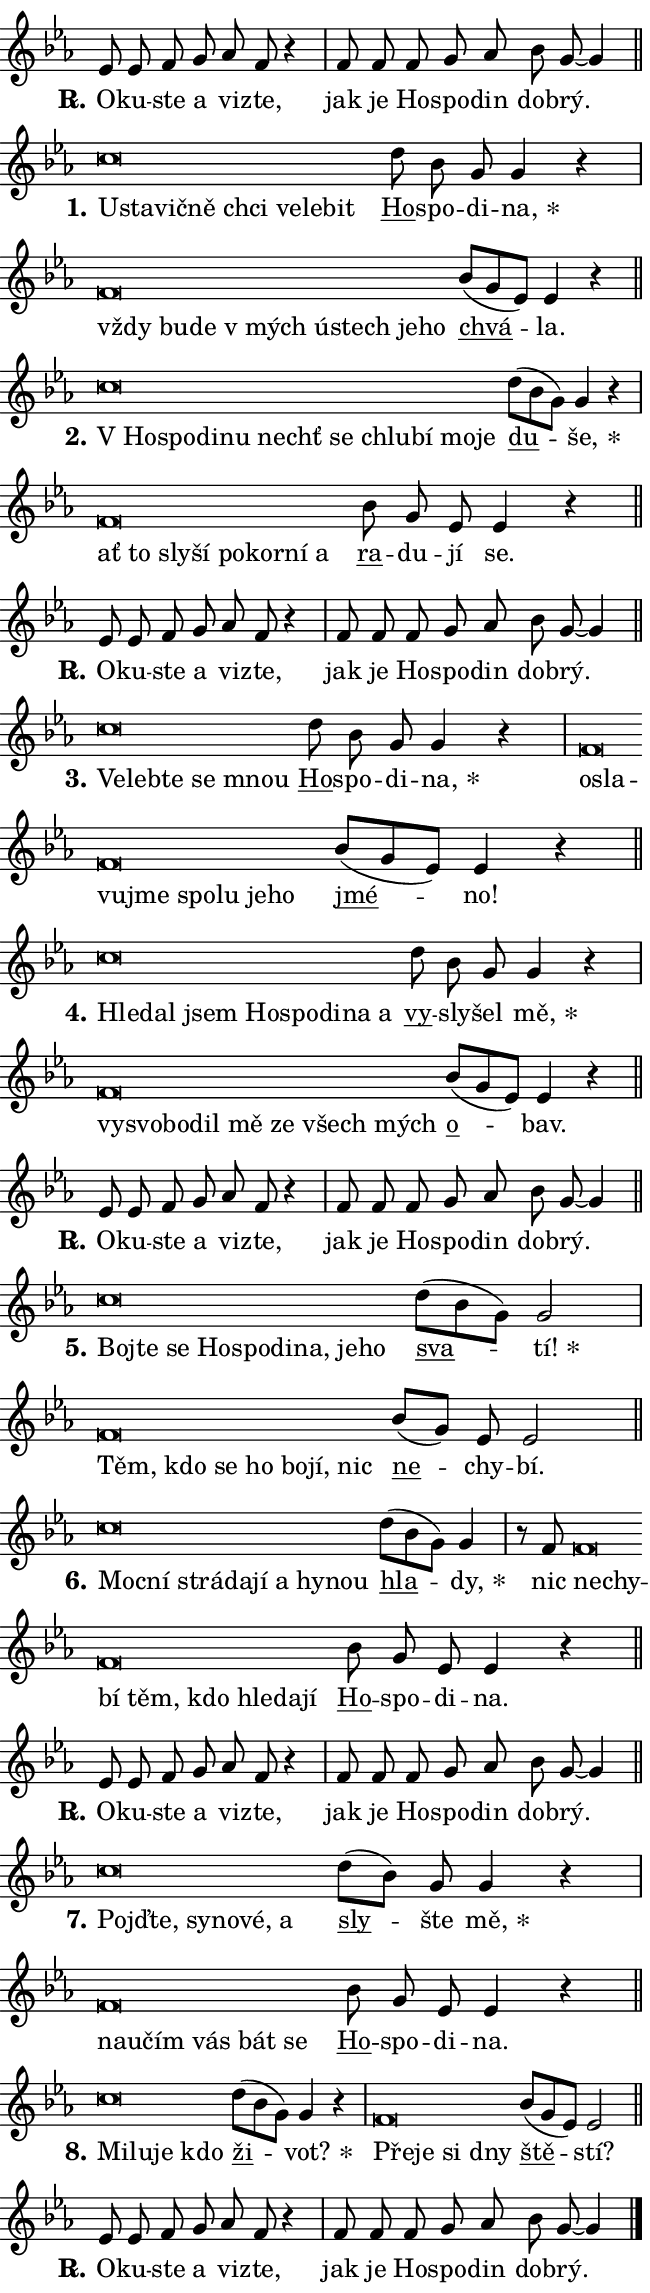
\version "2.24.0"
\header { tagline = "" }
\paper {
  indent = 0\cm
  top-margin = 0\cm
  right-margin = 0.13\cm % to fit lyric hyphens
  bottom-margin = 0\cm
  left-margin = 0\cm
  paper-width = 11\cm
  page-breaking = #ly:one-page-breaking
  system-system-spacing.basic-distance = #11
  score-system-spacing.basic-distance = #11
  ragged-last = ##f
}


%% Author: Thomas Morley
%% https://lists.gnu.org/archive/html/lilypond-user/2020-05/msg00002.html
#(define (line-position grob)
"Returns position of @var[grob} in current system:
   @code{'start}, if at first time-step
   @code{'end}, if at last time-step
   @code{'middle} otherwise
"
  (let* ((col (ly:item-get-column grob))
         (ln (ly:grob-object col 'left-neighbor))
         (rn (ly:grob-object col 'right-neighbor))
         (col-to-check-left (if (ly:grob? ln) ln col))
         (col-to-check-right (if (ly:grob? rn) rn col))
         (break-dir-left
           (and
             (ly:grob-property col-to-check-left 'non-musical #f)
             (ly:item-break-dir col-to-check-left)))
         (break-dir-right
           (and
             (ly:grob-property col-to-check-right 'non-musical #f)
             (ly:item-break-dir col-to-check-right))))
        (cond ((eqv? 1 break-dir-left) 'start)
              ((eqv? -1 break-dir-right) 'end)
              (else 'middle))))

#(define (tranparent-at-line-position vctor)
  (lambda (grob)
  "Relying on @code{line-position} select the relevant enry from @var{vctor}.
Used to determine transparency,"
    (case (line-position grob)
      ((end) (not (vector-ref vctor 0)))
      ((middle) (not (vector-ref vctor 1)))
      ((start) (not (vector-ref vctor 2))))))

noteHeadBreakVisibility =
#(define-music-function (break-visibility)(vector?)
"Makes @code{NoteHead}s transparent relying on @var{break-visibility}"
#{
  \override NoteHead.transparent =
    #(tranparent-at-line-position break-visibility)
#})

#(define delete-ledgers-for-transparent-note-heads
  (lambda (grob)
    "Reads whether a @code{NoteHead} is transparent.
If so this @code{NoteHead} is removed from @code{'note-heads} from
@var{grob}, which is supposed to be @code{LedgerLineSpanner}.
As a result ledgers are not printed for this @code{NoteHead}"
    (let* ((nhds-array (ly:grob-object grob 'note-heads))
           (nhds-list
             (if (ly:grob-array? nhds-array)
                 (ly:grob-array->list nhds-array)
                 '()))
           ;; Relies on the transparent-property being done before
           ;; Staff.LedgerLineSpanner.after-line-breaking is executed.
           ;; This is fragile ...
           (to-keep
             (remove
               (lambda (nhd)
                 (ly:grob-property nhd 'transparent #f))
               nhds-list)))
      ;; TODO find a better method to iterate over grob-arrays, similiar
      ;; to filter/remove etc for lists
      ;; For now rebuilt from scratch
      (set! (ly:grob-object grob 'note-heads)  '())
      (for-each
        (lambda (nhd)
          (ly:pointer-group-interface::add-grob grob 'note-heads nhd))
        to-keep))))

squashNotes = {
  \override NoteHead.X-extent = #'(-0.2 . 0.2)
  \override NoteHead.Y-extent = #'(-0.75 . 0)
  \override NoteHead.stencil =
    #(lambda (grob)
       (let ((pos (ly:grob-property grob 'staff-position)))
         (begin
           (if (< pos -7) (display "ERROR: Lower brevis then expected\n") (display ""))
           (if (<= pos -6) ly:text-interface::print ly:note-head::print))))
}
unSquashNotes = {
  \revert NoteHead.X-extent
  \revert NoteHead.Y-extent
  \revert NoteHead.stencil
}

hideNotes = \noteHeadBreakVisibility #begin-of-line-visible
unHideNotes = \noteHeadBreakVisibility #all-visible

% work-around for resetting accidentals
% https://lilypond.org/doc/v2.23/Documentation/notation/displaying-rhythms#unmetered-music
cadenzaMeasure = {
  \cadenzaOff
  \partial 1024 s1024
  \cadenzaOn
}

#(define-markup-command (accent layout props text) (markup?)
  "Underline accented syllable"
  (interpret-markup layout props
    #{\markup \override #'(offset . 4.3) \underline { #text }#}))

responsum = \markup \concat {
  "R" \hspace #-1.05 \path #0.1 #'((moveto 0 0.07) (lineto 0.9 0.8)) \hspace #0.05 "."
}

spaceSize = #0.6828661417322834 % exact space size for TeX Gyre Schola

\layout {
  \context {
    \Staff
    \remove "Time_signature_engraver"
    \override LedgerLineSpanner.after-line-breaking = #delete-ledgers-for-transparent-note-heads
  }
  \context {
    \Lyrics {
      \override LyricSpace.minimum-distance = \spaceSize
      \override LyricText.font-name = #"TeX Gyre Schola"
      \override LyricText.font-size = 1
      \override StanzaNumber.font-name = #"TeX Gyre Schola Bold"
      \override StanzaNumber.font-size = 1
    }
  }
  \context {
    \Score 
    \override NoteHead.text =
      #(lambda (grob) 
        (let ((pos (ly:grob-property grob 'staff-position)))
          #{\markup {
            \combine
              \halign #-0.55 \raise #(if (= pos -6) 0 0.5) \override #'(thickness . 2) \draw-line #'(3.2 . 0)
              \musicglyph "noteheads.sM1"
          }#}))
  }
}

% magnetic-lyrics.ily
%
%   written by
%     Jean Abou Samra <jean@abou-samra.fr>
%     Werner Lemberg <wl@gnu.org>
%
%   adapted by
%     Jiri Hon <jiri.hon@gmail.com>
%
% Version 2022-Apr-15

% https://www.mail-archive.com/lilypond-user@gnu.org/msg149350.html

#(define (Left_hyphen_pointer_engraver context)
   "Collect syllable-hyphen-syllable occurrences in lyrics and store
them in properties.  This engraver only looks to the left.  For
example, if the lyrics input is @code{foo -- bar}, it does the
following.

@itemize @bullet
@item
Set the @code{text} property of the @code{LyricHyphen} grob between
@q{foo} and @q{bar} to @code{foo}.

@item
Set the @code{left-hyphen} property of the @code{LyricText} grob with
text @q{foo} to the @code{LyricHyphen} grob between @q{foo} and
@q{bar}.
@end itemize

Use this auxiliary engraver in combination with the
@code{lyric-@/text::@/apply-@/magnetic-@/offset!} hook."
   (let ((hyphen #f)
         (text #f))
     (make-engraver
      (acknowledgers
       ((lyric-syllable-interface engraver grob source-engraver)
        (set! text grob)))
      (end-acknowledgers
       ((lyric-hyphen-interface engraver grob source-engraver)
        ;(when (not (grob::has-interface grob 'lyric-space-interface))
          (set! hyphen grob)));)
      ((stop-translation-timestep engraver)
       (when (and text hyphen)
         (ly:grob-set-object! text 'left-hyphen hyphen))
       (set! text #f)
       (set! hyphen #f)))))

#(define (lyric-text::apply-magnetic-offset! grob)
   "If the space between two syllables is less than the value in
property @code{LyricText@/.details@/.squash-threshold}, move the right
syllable to the left so that it gets concatenated with the left
syllable.

Use this function as a hook for
@code{LyricText@/.after-@/line-@/breaking} if the
@code{Left_@/hyphen_@/pointer_@/engraver} is active."
   (let ((hyphen (ly:grob-object grob 'left-hyphen #f)))
     (when hyphen
       (let ((left-text (ly:spanner-bound hyphen LEFT)))
         (when (grob::has-interface left-text 'lyric-syllable-interface)
           (let* ((common (ly:grob-common-refpoint grob left-text X))
                  (this-x-ext (ly:grob-extent grob common X))
                  (left-x-ext
                   (begin
                     ;; Trigger magnetism for left-text.
                     (ly:grob-property left-text 'after-line-breaking)
                     (ly:grob-extent left-text common X)))
                  ;; `delta` is the gap width between two syllables.
                  (delta (- (interval-start this-x-ext)
                            (interval-end left-x-ext)))
                  (details (ly:grob-property grob 'details))
                  (threshold (assoc-get 'squash-threshold details 0.2)))
             (when (< delta threshold)
               (let* (;; We have to manipulate the input text so that
                      ;; ligatures crossing syllable boundaries are not
                      ;; disabled.  For languages based on the Latin
                      ;; script this is essentially a beautification.
                      ;; However, for non-Western scripts it can be a
                      ;; necessity.
                      (lt (ly:grob-property left-text 'text))
                      (rt (ly:grob-property grob 'text))
                      (is-space (grob::has-interface hyphen 'lyric-space-interface))
                      (space (if is-space " " ""))
                      (extra-delta (if is-space spaceSize 0))
                      ;; Append new syllable.
                      (ltrt-space (if (and (string? lt) (string? rt))
                                (string-append lt space rt)
                                (make-concat-markup (list lt space rt))))
                      ;; Right-align `ltrt` to the right side.
                      (ltrt-space-markup (grob-interpret-markup
                               grob
                               (make-translate-markup
                                (cons (interval-length this-x-ext) 0)
                                (make-right-align-markup ltrt-space)))))
                 (begin
                   ;; Don't print `left-text`.
                   (ly:grob-set-property! left-text 'stencil #f)
                   ;; Set text and stencil (which holds all collected
                   ;; syllables so far) and shift it to the left.
                   (ly:grob-set-property! grob 'text ltrt-space)
                   (ly:grob-set-property! grob 'stencil ltrt-space-markup)
                   (ly:grob-translate-axis! grob (- (- delta extra-delta)) X))))))))))


#(define (lyric-hyphen::displace-bounds-first grob)
   ;; Make very sure this callback isn't triggered too early.
   (let ((left (ly:spanner-bound grob LEFT))
         (right (ly:spanner-bound grob RIGHT)))
     (ly:grob-property left 'after-line-breaking)
     (ly:grob-property right 'after-line-breaking)
     (ly:lyric-hyphen::print grob)))

squashThreshold = #0.4

\layout {
  \context {
    \Lyrics
    \consists #Left_hyphen_pointer_engraver
    \override LyricText.after-line-breaking =
      #lyric-text::apply-magnetic-offset!
    \override LyricHyphen.stencil = #lyric-hyphen::displace-bounds-first
    \override LyricText.details.squash-threshold = \squashThreshold
    \override LyricHyphen.minimum-distance = 0
    \override LyricHyphen.minimum-length = \squashThreshold
  }
}

squashText = \override LyricText.details.squash-threshold = 9999
unSquashText = \override LyricText.details.squash-threshold = \squashThreshold

leftText = \override LyricText.self-alignment-X = #LEFT
unLeftText = \revert LyricText.self-alignment-X

starOffset = #(lambda (grob) 
                (let ((x_offset (ly:self-alignment-interface::aligned-on-x-parent grob)))
                  (if (= x_offset 0) 0 (+ x_offset 1.2))))

star = #(define-music-function (syllable)(string?)
"Append star separator at the end of a syllable"
#{
  \once \override LyricText.X-offset = #starOffset
  \lyricmode { \markup {
    #syllable
    \override #'((font-name . "TeX Gyre Schola Bold")) \hspace #0.2 \lower #0.65 \larger "*"
  } }
#})

starAccent = #(define-music-function (syllable)(string?)
"Append star separator at the end of a syllable and make accent"
#{
  \once \override LyricText.X-offset = #starOffset
  \lyricmode { \markup {
    \accent #syllable
    \override #'((font-name . "TeX Gyre Schola Bold")) \hspace #0.2 \lower #0.65 \larger "*"
  } }
#})

breath = #(define-music-function (syllable)(string?)
"Append breathing indicator at the end of a syllable"
#{
  \lyricmode { \markup { #syllable "+" } }
#})

optionalBreath = #(define-music-function (syllable)(string?)
"Append optional breathing indicator at the end of a syllable"
#{
  \lyricmode { \markup { #syllable "(+)" } }
#})


\score {
    <<
        \new Voice = "melody" { \cadenzaOn \key es \major \relative { es'8 es f g as f r4 \cadenzaMeasure \bar "|" f8 f \bar "" f g as \bar "" bes g~ g4 \cadenzaMeasure \bar "||" \break } }
        \new Lyrics \lyricsto "melody" { \lyricmode { \set stanza = \responsum
O -- ku -- ste a vi -- zte, jak je Ho -- spo -- din dob -- rý. } }
    >>
    \layout {}
}

\score {
    <<
        \new Voice = "melody" { \cadenzaOn \key es \major \relative { \squashNotes c''\breve*1/16 \hideNotes \breve*1/16 \bar "" \breve*1/16 \bar "" \breve*1/16 \bar "" \breve*1/16 \bar "" \breve*1/16 \bar "" \breve*1/16 \breve*1/16 \bar "" \unHideNotes \unSquashNotes \bar "" d8 bes g g4 r \cadenzaMeasure \bar "|" \squashNotes f\breve*1/16 \hideNotes \breve*1/16 \bar "" \breve*1/16 \bar "" \breve*1/16 \bar "" \breve*1/16 \bar "" \breve*1/16 \bar "" \breve*1/16 \breve*1/16 \bar "" \unHideNotes \unSquashNotes \bar "" bes8[( g es)] es4 r \cadenzaMeasure \bar "||" \break } }
        \new Lyrics \lyricsto "melody" { \lyricmode { \set stanza = "1."
\leftText U -- \squashText sta -- vič -- ně chci ve -- le -- bit \unLeftText \unSquashText \markup \accent Ho -- spo -- di -- \star na, \leftText vždy \squashText bu -- de "v mých" ú -- stech je -- ho \unLeftText \unSquashText \markup \accent chvá -- la. } }
    >>
    \layout {}
}

\score {
    <<
        \new Voice = "melody" { \cadenzaOn \key es \major \relative { \squashNotes c''\breve*1/16 \hideNotes \breve*1/16 \bar "" \breve*1/16 \bar "" \breve*1/16 \bar "" \breve*1/16 \bar "" \breve*1/16 \bar "" \breve*1/16 \bar "" \breve*1/16 \bar "" \breve*1/16 \breve*1/16 \bar "" \unHideNotes \unSquashNotes \bar "" d8[( bes g)] g4 r \cadenzaMeasure \bar "|" \squashNotes f\breve*1/16 \hideNotes \breve*1/16 \bar "" \breve*1/16 \bar "" \breve*1/16 \bar "" \breve*1/16 \bar "" \breve*1/16 \bar "" \breve*1/16 \breve*1/16 \bar "" \unHideNotes \unSquashNotes \bar "" bes8 g es es4 r \cadenzaMeasure \bar "||" \break } }
        \new Lyrics \lyricsto "melody" { \lyricmode { \set stanza = "2."
\leftText "V Ho" -- \squashText spo -- di -- nu nechť se chlu -- bí mo -- je \unLeftText \unSquashText \markup \accent du -- \star še, \leftText ať \squashText to sly -- ší po -- kor -- ní a \unLeftText \unSquashText \markup \accent ra -- du -- jí se. } }
    >>
    \layout {}
}

\score {
    <<
        \new Voice = "melody" { \cadenzaOn \key es \major \relative { es'8 es f g as f r4 \cadenzaMeasure \bar "|" f8 f \bar "" f g as \bar "" bes g~ g4 \cadenzaMeasure \bar "||" \break } }
        \new Lyrics \lyricsto "melody" { \lyricmode { \set stanza = \responsum
O -- ku -- ste a vi -- zte, jak je Ho -- spo -- din dob -- rý. } }
    >>
    \layout {}
}

\score {
    <<
        \new Voice = "melody" { \cadenzaOn \key es \major \relative { \squashNotes c''\breve*1/16 \hideNotes \breve*1/16 \bar "" \breve*1/16 \bar "" \breve*1/16 \breve*1/16 \bar "" \unHideNotes \unSquashNotes \bar "" d8 bes g g4 r \cadenzaMeasure \bar "|" \squashNotes f\breve*1/16 \hideNotes \breve*1/16 \bar "" \breve*1/16 \bar "" \breve*1/16 \bar "" \breve*1/16 \bar "" \breve*1/16 \bar "" \breve*1/16 \breve*1/16 \bar "" \unHideNotes \unSquashNotes \bar "" bes8[( g es)] es4 r \cadenzaMeasure \bar "||" \break } }
        \new Lyrics \lyricsto "melody" { \lyricmode { \set stanza = "3."
\leftText Ve -- \squashText leb -- te se mnou \unLeftText \unSquashText \markup \accent Ho -- spo -- di -- \star na, \leftText o -- \squashText sla -- vu -- jme spo -- lu je -- ho \unLeftText \unSquashText \markup \accent jmé -- no! } }
    >>
    \layout {}
}

\score {
    <<
        \new Voice = "melody" { \cadenzaOn \key es \major \relative { \squashNotes c''\breve*1/16 \hideNotes \breve*1/16 \bar "" \breve*1/16 \bar "" \breve*1/16 \bar "" \breve*1/16 \bar "" \breve*1/16 \bar "" \breve*1/16 \breve*1/16 \bar "" \unHideNotes \unSquashNotes \bar "" d8 bes g g4 r \cadenzaMeasure \bar "|" \squashNotes f\breve*1/16 \hideNotes \breve*1/16 \bar "" \breve*1/16 \bar "" \breve*1/16 \bar "" \breve*1/16 \bar "" \breve*1/16 \bar "" \breve*1/16 \breve*1/16 \bar "" \unHideNotes \unSquashNotes \bar "" bes8[( g es)] es4 r \cadenzaMeasure \bar "||" \break } }
        \new Lyrics \lyricsto "melody" { \lyricmode { \set stanza = "4."
\leftText Hle -- \squashText dal jsem Ho -- spo -- di -- na a \unLeftText \unSquashText \markup \accent vy -- sly -- šel \star mě, \leftText vy -- \squashText svo -- bo -- dil mě ze všech mých \unLeftText \unSquashText \markup \accent o -- bav. } }
    >>
    \layout {}
}

\score {
    <<
        \new Voice = "melody" { \cadenzaOn \key es \major \relative { es'8 es f g as f r4 \cadenzaMeasure \bar "|" f8 f \bar "" f g as \bar "" bes g~ g4 \cadenzaMeasure \bar "||" \break } }
        \new Lyrics \lyricsto "melody" { \lyricmode { \set stanza = \responsum
O -- ku -- ste a vi -- zte, jak je Ho -- spo -- din dob -- rý. } }
    >>
    \layout {}
}

\score {
    <<
        \new Voice = "melody" { \cadenzaOn \key es \major \relative { \squashNotes c''\breve*1/16 \hideNotes \breve*1/16 \bar "" \breve*1/16 \bar "" \breve*1/16 \bar "" \breve*1/16 \bar "" \breve*1/16 \bar "" \breve*1/16 \bar "" \breve*1/16 \breve*1/16 \bar "" \unHideNotes \unSquashNotes \bar "" d8[( bes g)] g2 \cadenzaMeasure \bar "|" \squashNotes f\breve*1/16 \hideNotes \breve*1/16 \bar "" \breve*1/16 \bar "" \breve*1/16 \bar "" \breve*1/16 \bar "" \breve*1/16 \breve*1/16 \bar "" \unHideNotes \unSquashNotes \bar "" bes8[( g)] es es2 \cadenzaMeasure \bar "||" \break } }
        \new Lyrics \lyricsto "melody" { \lyricmode { \set stanza = "5."
\leftText Boj -- \squashText te se Ho -- spo -- di -- na, je -- ho \unLeftText \unSquashText \markup \accent sva -- \star tí! \leftText Těm, \squashText kdo se ho bo -- jí, nic \unLeftText \unSquashText \markup \accent ne -- chy -- bí. } }
    >>
    \layout {}
}

\score {
    <<
        \new Voice = "melody" { \cadenzaOn \key es \major \relative { \squashNotes c''\breve*1/16 \hideNotes \breve*1/16 \bar "" \breve*1/16 \bar "" \breve*1/16 \bar "" \breve*1/16 \bar "" \breve*1/16 \bar "" \breve*1/16 \breve*1/16 \bar "" \unHideNotes \unSquashNotes \bar "" d8[( bes g)] g4 \cadenzaMeasure \bar "|" r8 f8 \squashNotes f\breve*1/16 \hideNotes \breve*1/16 \bar "" \breve*1/16 \bar "" \breve*1/16 \bar "" \breve*1/16 \bar "" \breve*1/16 \bar "" \breve*1/16 \breve*1/16 \bar "" \unHideNotes \unSquashNotes \bar "" bes8 g es es4 r \cadenzaMeasure \bar "||" \break } }
        \new Lyrics \lyricsto "melody" { \lyricmode { \set stanza = "6."
\leftText Moc -- \squashText ní strá -- da -- jí a hy -- nou \unLeftText \unSquashText \markup \accent hla -- \star dy, nic \leftText ne -- \squashText chy -- bí těm, kdo hle -- da -- jí \unLeftText \unSquashText \markup \accent Ho -- spo -- di -- na. } }
    >>
    \layout {}
}

\score {
    <<
        \new Voice = "melody" { \cadenzaOn \key es \major \relative { es'8 es f g as f r4 \cadenzaMeasure \bar "|" f8 f \bar "" f g as \bar "" bes g~ g4 \cadenzaMeasure \bar "||" \break } }
        \new Lyrics \lyricsto "melody" { \lyricmode { \set stanza = \responsum
O -- ku -- ste a vi -- zte, jak je Ho -- spo -- din dob -- rý. } }
    >>
    \layout {}
}

\score {
    <<
        \new Voice = "melody" { \cadenzaOn \key es \major \relative { \squashNotes c''\breve*1/16 \hideNotes \breve*1/16 \bar "" \breve*1/16 \bar "" \breve*1/16 \bar "" \breve*1/16 \breve*1/16 \bar "" \unHideNotes \unSquashNotes \bar "" d8[( bes)] g g4 r \cadenzaMeasure \bar "|" \squashNotes f\breve*1/16 \hideNotes \breve*1/16 \bar "" \breve*1/16 \bar "" \breve*1/16 \bar "" \breve*1/16 \breve*1/16 \bar "" \unHideNotes \unSquashNotes \bar "" bes8 g es es4 r \cadenzaMeasure \bar "||" \break } }
        \new Lyrics \lyricsto "melody" { \lyricmode { \set stanza = "7."
\leftText Pojď -- \squashText te, sy -- no -- vé, a \unLeftText \unSquashText \markup \accent sly -- šte \star mě, \leftText na -- \squashText u -- čím vás bát se \unLeftText \unSquashText \markup \accent Ho -- spo -- di -- na. } }
    >>
    \layout {}
}

\score {
    <<
        \new Voice = "melody" { \cadenzaOn \key es \major \relative { \squashNotes c''\breve*1/16 \hideNotes \breve*1/16 \bar "" \breve*1/16 \breve*1/16 \bar "" \unHideNotes \unSquashNotes \bar "" d8[( bes g)] g4 r \cadenzaMeasure \bar "|" \squashNotes f\breve*1/16 \hideNotes \breve*1/16 \bar "" \breve*1/16 \breve*1/16 \bar "" \unHideNotes \unSquashNotes \bar "" bes8[( g es)] es2 \cadenzaMeasure \bar "||" \break } }
        \new Lyrics \lyricsto "melody" { \lyricmode { \set stanza = "8."
\leftText Mi -- \squashText lu -- je kdo \unLeftText \unSquashText \markup \accent ži -- \star vot? \leftText Pře -- \squashText je si dny \unLeftText \unSquashText \markup \accent ště -- stí? } }
    >>
    \layout {}
}

\score {
    <<
        \new Voice = "melody" { \cadenzaOn \key es \major \relative { es'8 es f g as f r4 \cadenzaMeasure \bar "|" f8 f \bar "" f g as \bar "" bes g~ g4 \cadenzaMeasure \bar "||" \break } \bar "|." }
        \new Lyrics \lyricsto "melody" { \lyricmode { \set stanza = \responsum
O -- ku -- ste a vi -- zte, jak je Ho -- spo -- din dob -- rý. } }
    >>
    \layout {}
}
